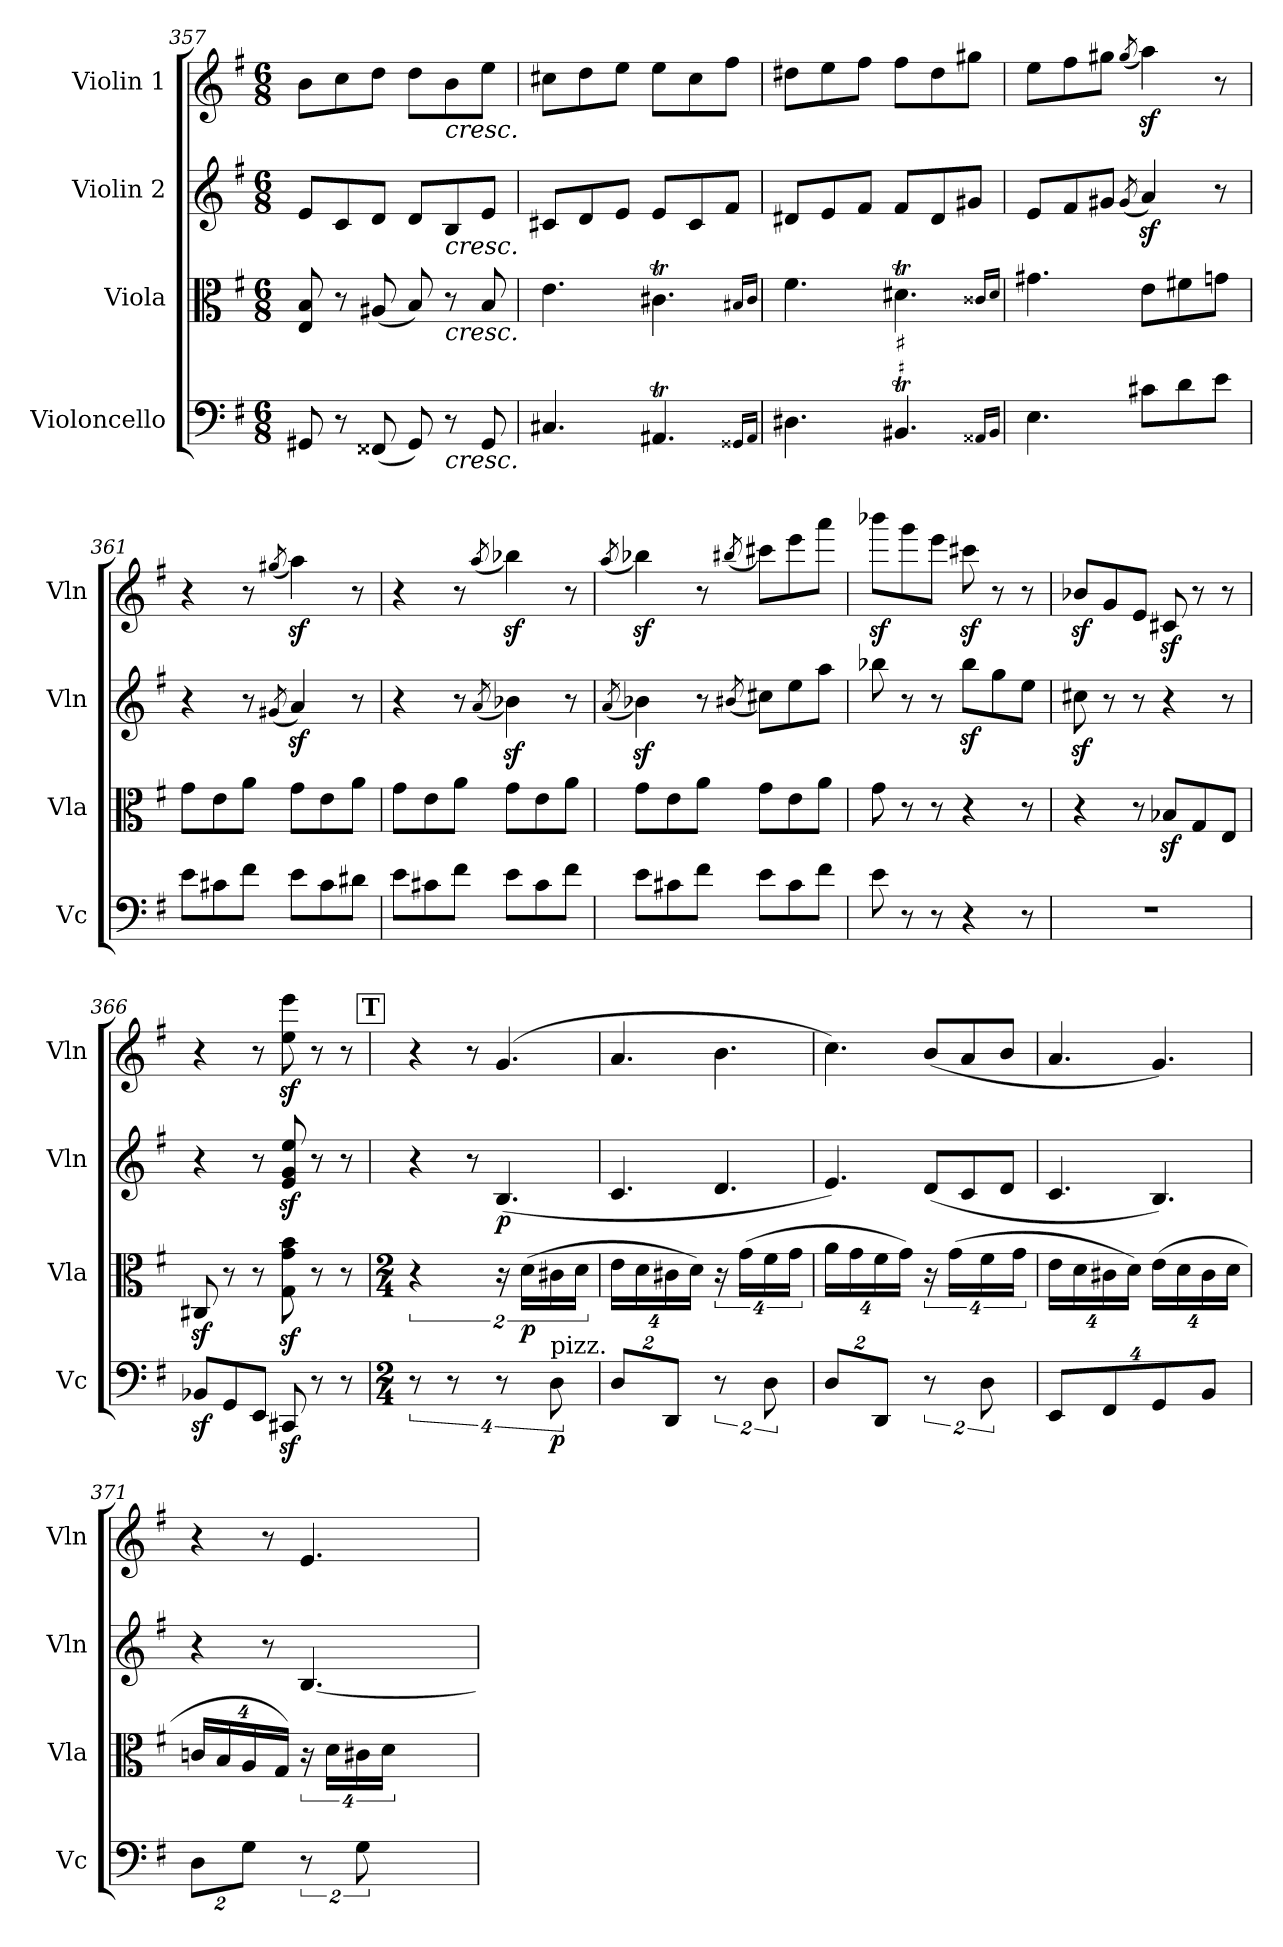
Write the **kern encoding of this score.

**kern	**dynam	**kern	**dynam	**kern	**dynam	**kern	**dynam
*part4	*part4	*part3	*part3	*part2	*part2	*part1	*part1
*staff4	*staff4	*staff3	*staff3	*staff2	*staff2	*staff1	*staff1
*I"Violoncello	*	*I"Viola	*	*I"Violin 2	*	*I"Violin 1	*
*I'Vc	*	*I'Vla	*	*I'Vln	*	*I'Vln	*
!!LO:LB:g=z
*clefF4	*	*clefC3	*	*clefG2	*	*clefG2	*
*k[f#]	*	*k[f#]	*	*k[f#]	*	*k[f#]	*
*M6/8	*	*M6/8	*	*M6/8	*	*M6/8	*
=357	=357	=357	=357	=357	=357	=357	=357
8GG#X/	.	8E/ 8B/	.	8e/L	.	8b\L	.
8r	.	8r	.	8c/	.	8cc\	.
(8FF##X/	.	(8A#X/	.	8d/J	.	8dd\J	.
8GG#/)	.	8B/)	.	8d/L	.	8dd\L	.
!	!	!	!	!	!	!LO:TX:b:i:t=cresc.	!
!	!	!	!	!LO:TX:b:i:t=cresc.	!	!	!
!	!	!LO:TX:b:i:t=cresc.	!	!	!	!	!
!LO:TX:b:i:t=cresc.	!	!	!	!	!	!	!
8r	.	8r	.	8B/	.	8b\	.
8GG#/	.	8B/	.	8e/J	.	8ee\J	.
=358	=358	=358	=358	=358	=358	=358	=358
4.C#X/	.	4.e\	.	8c#X/L	.	8cc#X\L	.
.	.	.	.	8d/	.	8dd\	.
.	.	.	.	8e/J	.	8ee\J	.
4.AA#Xt/	.	4.c#Xt\	.	8e/L	.	8ee\L	.
.	.	.	.	8c#/	.	8cc#\	.
.	.	.	.	8f#/J	.	8ff#\J	.
16qGG##X/LL	.	16qB#X/LL	.	.	.	.	.
16qAA#/JJ	.	16qc#/JJ	.	.	.	.	.
=359	=359	=359	=359	=359	=359	=359	=359
4.D#X\	.	4.f#\	.	8d#X/L	.	8dd#X\L	.
.	.	.	.	8e/	.	8ee\	.
.	.	.	.	8f#/J	.	8ff#\J	.
!LO:TX:a:t=♯	!	!	!	!	!	!	!
4.BB#Xt/	.	4.d#Xt\	.	8f#/L	.	8ff#\L	.
.	.	.	.	8d#/	.	8dd#\	.
.	.	.	.	8g#X/J	.	8gg#X\J	.
16qAA##X/LL	.	16qc##X/LL	.	.	.	.	.
16qBB#/JJ	.	16qd#/JJ	.	.	.	.	.
=360	=360	=360	=360	=360	=360	=360	=360
4.E\	.	4.g#X\	.	8e/L	.	8ee\L	.
.	.	.	.	8f#/	.	8ff#\	.
.	.	.	.	8g#X/J	.	8gg#X\J	.
.	.	.	.	(8qg#/	.	(8qgg#/	.
8c#X\L	.	8e\L	.	4az</)	.	4aaz<\)	.
8d\	.	8f#X\	.	.	.	.	.
8e\J	.	8gn\J	.	8r	.	8r	.
=361	=361	=361	=361	=361	=361	=361	=361
8e\L	.	8g\L	.	4r	.	4r	.
8c#X\	.	8e\	.	.	.	.	.
8f#\J	.	8a\J	.	8r	.	8r	.
.	.	.	.	(8qg#X/	.	(8qgg#X/	.
8e\L	.	8g\L	.	4az</)	.	4aaz<\)	.
8c#\	.	8e\	.	.	.	.	.
8d#X\J	.	8a\J	.	8r	.	8r	.
!!LO:LB:g=z
=362	=362	=362	=362	=362	=362	=362	=362
8e\L	.	8g\L	.	4r	.	4r	.
8c#X\	.	8e\	.	.	.	.	.
8f#\J	.	8a\J	.	8r	.	8r	.
.	.	.	.	(8qa/	.	(8qaa/	.
8e\L	.	8g\L	.	4b-Xz<\)	.	4bb-Xz<\)	.
8c#\	.	8e\	.	.	.	.	.
8f#\J	.	8a\J	.	8r	.	8r	.
=363	=363	=363	=363	=363	=363	=363	=363
.	.	.	.	(8qa/	.	(8qaa/	.
8e\L	.	8g\L	.	4b-Xz<\)	.	4bb-Xz<\)	.
8c#X\	.	8e\	.	.	.	.	.
8f#\J	.	8a\J	.	8r	.	8r	.
.	.	.	.	(8qb#X/	.	(8qbb#X/	.
8e\L	.	8g\L	.	8cc#X\L)	.	8ccc#X\L)	.
8c#\	.	8e\	.	8ee\	.	8eee\	.
8f#\J	.	8a\J	.	8aa\J	.	8aaa\J	.
=364	=364	=364	=364	=364	=364	=364	=364
8e\	.	8g\	.	8bb-X\	.	8bbb-Xz<\L	.
8r	.	8r	.	8r	.	8ggg\	.
8r	.	8r	.	8r	.	8eee\J	.
4r	.	4r	.	8bb-z<\L	.	8ccc#Xz<\	.
.	.	.	.	8gg\	.	8r	.
8r	.	8r	.	8ee\J	.	8r	.
=365	=365	=365	=365	=365	=365	=365	=365
2.r	.	4r	.	8cc#Xz<\	.	8b-Xz</L	.
.	.	.	.	8r	.	8g/	.
.	.	8r	.	8r	.	8e/J	.
.	.	8B-Xz</L	.	4r	.	8c#Xz</	.
.	.	8G/	.	.	.	8r	.
.	.	8E/J	.	8r	.	8r	.
=366	=366	=366	=366	=366	=366	=366	=366
8BB-Xz</L	.	8C#Xz</	.	4r	.	4r	.
8GG/	.	8r	.	.	.	.	.
8EE/J	.	8r	.	8r	.	8r	.
8CC#Xz</	.	8G\z< 8g\z< 8b\z<	.	8e/z< 8g/z< 8ee/z<	.	8ee\z< 8eee\z<	.
8r	.	8r	.	8r	.	8r	.
8r	.	8r	.	8r	.	8r	.
!!LO:PB:g=z
!!LO:REH:place=s1:a:B:cj:fs=14:t=T
=367	=367	=367	=367	=367	=367	=367	=367
*M2/4	*	*M2/4	*	*	*	*	*
16%3r	.	8%3r	.	4r	.	4r	.
16%3r	.	.	.	.	.	.	.
.	.	.	.	8r	.	8r	.
!	!	!	!	!	!LO:DY:b	!	!LO:DY:b
!	!	!	!	!	!	!	!LO:DY:n=1:b
16%3r	.	32%3r	.	(<4.B/	p	(4.g/	p other-dynamics
!	!	!	!LO:DY:b	!	!	!	!
.	.	(32%3d\LL	p	.	.	.	.
!LO:TX:a:t=pizz.	!	!	!	!	!	!	!
!	!LO:DY:b	!	!	!	!	!	!
16%3D\	p	32%3c#X\	.	.	.	.	.
.	.	32%3d\JJ	.	.	.	.	.
=368	=368	=368	=368	=368	=368	=368	=368
*Xbrackettup	*	*Xbrackettup	*	*	*	*	*
16%3D/L	.	32%3e\LL	.	4.c/	.	4.a/	.
.	.	32%3d\	.	.	.	.	.
16%3DD/J	.	32%3c#X\	.	.	.	.	.
.	.	32%3d\JJ)	.	.	.	.	.
*brackettup	*	*brackettup	*	*	*	*	*
16%3r	.	32%3r	.	4.d/	.	4.b\	.
.	.	(32%3g\LL	.	.	.	.	.
16%3D\	.	32%3f#\	.	.	.	.	.
.	.	32%3g\JJ	.	.	.	.	.
=369	=369	=369	=369	=369	=369	=369	=369
*Xbrackettup	*	*Xbrackettup	*	*	*	*	*
16%3D/L	.	32%3a\LL	.	4.e/)	.	4.cc\)	.
.	.	32%3g\	.	.	.	.	.
16%3DD/J	.	32%3f#\	.	.	.	.	.
.	.	32%3g\JJ)	.	.	.	.	.
*brackettup	*	*brackettup	*	*	*	*	*
16%3r	.	32%3r	.	(8d/L	.	(8b/L	.
.	.	(32%3g\LL	.	.	.	.	.
.	.	.	.	8c/	.	8a/	.
16%3D\	.	32%3f#\	.	.	.	.	.
.	.	.	.	8d/J	.	8b/J	.
.	.	32%3g\JJ	.	.	.	.	.
=370	=370	=370	=370	=370	=370	=370	=370
*	*	*Xbrackettup	*	*	*	*	*
16%3EE/L	.	32%3e\LL	.	4.c/	.	4.a/	.
.	.	32%3d\	.	.	.	.	.
16%3FF#/	.	32%3c#X\	.	.	.	.	.
.	.	32%3d\JJ)	.	.	.	.	.
16%3GG/	.	(32%3e\LL	.	4.B/)	.	4.g/)	.
.	.	32%3d\	.	.	.	.	.
16%3BB/J	.	32%3c#\	.	.	.	.	.
.	.	32%3d\JJ	.	.	.	.	.
=371	=371	=371	=371	=371	=371	=371	=371
*Xbrackettup	*	*	*	*	*	*	*
16%3D\L	.	32%3cn/LL	.	4r	.	4r	.
.	.	32%3B/	.	.	.	.	.
16%3G\J	.	32%3A/	.	.	.	.	.
.	.	.	.	8r	.	8r	.
.	.	32%3G/JJ)	.	.	.	.	.
*brackettup	*	*brackettup	*	*	*	*	*
16%3r	.	32%3r	.	[<4.B/	.	4.e/	.
.	.	32%3d\LL	.	.	.	.	.
16%3G\	.	32%3c#X\	.	.	.	.	.
.	.	32%3d\JJ	.	.	.	.	.
=	=	=	=	=	=	=	=
*-	*-	*-	*-	*-	*-	*-	*-
